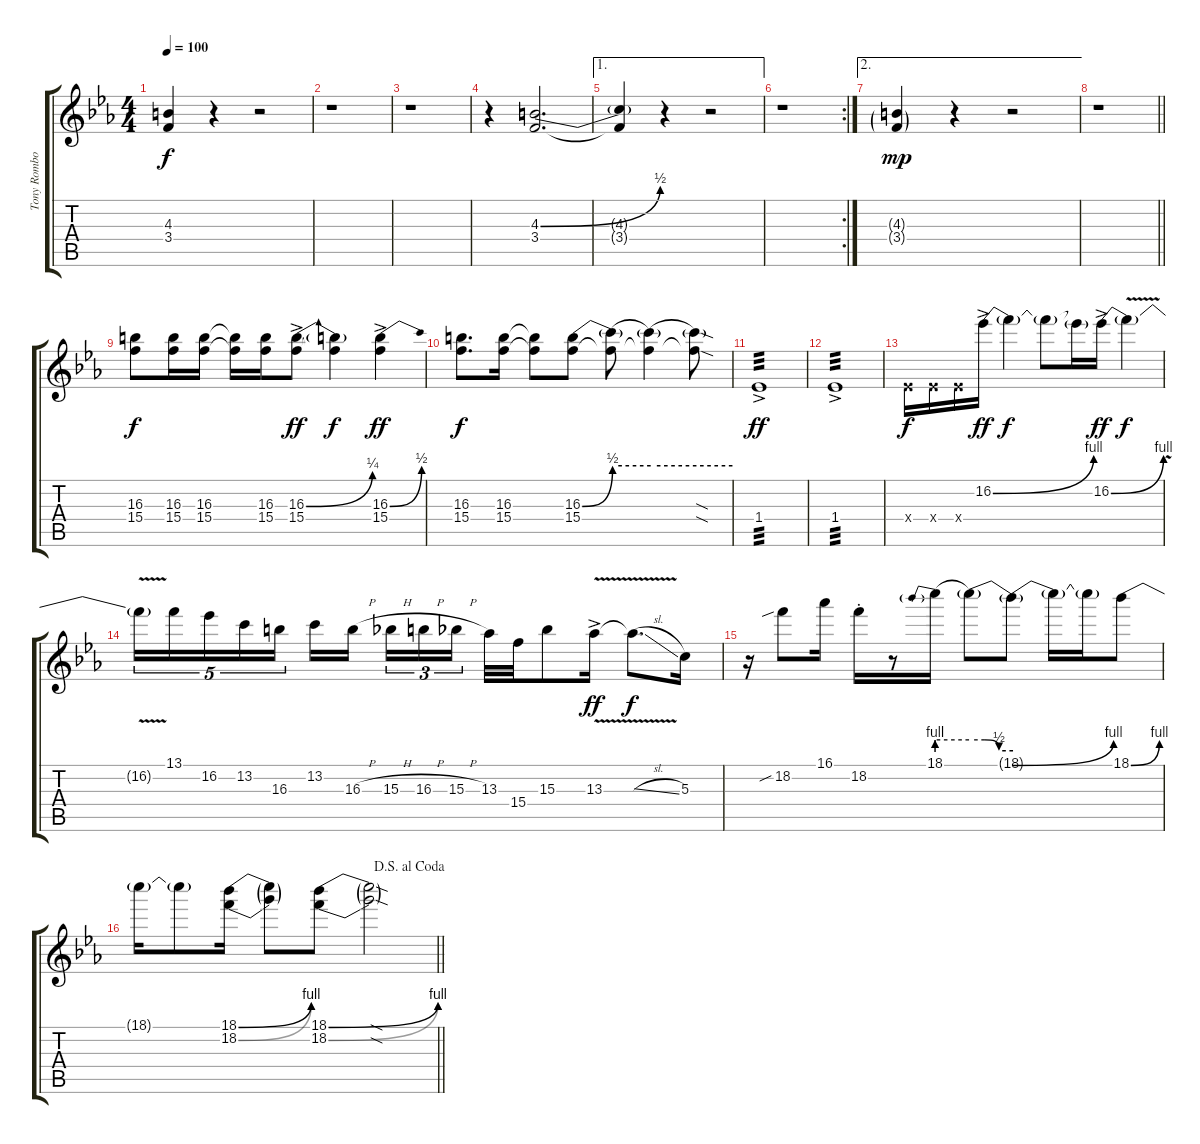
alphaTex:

\track ("Tony Rombola Lead" "Tony Rombo") {instrument distortionguitar}
\staff {score tabs}
\tuning (E4 B3 G3 D3 A2 D2) {hide}
\ts (4 4)
\tempo 100
\clef g2
\ks eb
(4.3{t} 3.4{t}).4{dy f} r.4 r.2 |
r.1 |
r.1 |
r.4 (4.3{be (bend 0 0 60 2)} 3.4).2{d} |
\ae 1
(4.3{t} 3.4{t}).4 r.4 r.2 |
\rc 2
r.1 |
\ae 2
(4.3{g} 3.4{g}).4{dy mp} r.4 r.2 |
\barLineRight lightlight
r.1 |
(16.3 15.4).8{dy f} (16.3 15.4).16 (16.3 15.4).16 (16.3{t} 15.4{t}).16 (16.3 15.4).16 (16.3{be (bend 0 0 60 1) ac} 15.4{ac}).8{dy ff} (16.3{t} 15.4{t}).4{dy f} (16.3{be (bend 0 0 60 2) ac} 15.4{ac}).4{dy ff} |
(16.3 15.4).8{d dy f} (16.3 15.4).16 (16.3{t} 15.4{t}).8 (16.3{be (bend 0 0 60 2)} 15.4).8 (16.3{be (hold 0 2 60 2) t} 15.4{t}).8 (16.3{be (hold 0 2 60 2) t} 15.4{t}).4 (16.3{sod t} 15.4{sod t}).8 |
1.4{ac}.1{tp 3 dy ff} |
1.4{ac}.1{tp 3} |
1.4{x}.16{dy f} 1.4{x}.16 1.4{x}.16 16.2{be (bend 0 0 60 4) ac}.16{dy ff} 16.2{t}.4{dy f} 16.2{t}.8 16.2{t}.16 16.2{be (bend 0 0 60 4) ac}.16{dy ff} 16.2{v t}.4{dy f} |
16.2{v t}.16{tu (5 4)} 13.1.16{tu (5 4)} 16.2.16{tu (5 4)} 13.2.16{tu (5 4)} 16.3.16{tu (5 4)} 13.2.16 16.3{h}.16{beam splitsecondary} 15.3{h}.16{tu (3 2)} 16.3{h}.16{tu (3 2)} 15.3{h}.16{tu (3 2)} 13.3.32 15.4.32 15.3.8 13.3{v ac}.16{dy ff} 13.3{sl t}.8{d dy f} 5.3.16 |
r.16 18.2{sib}.8 16.1.16 18.2{st}.16 r.8 18.1{be (prebend 0 4 60 4)}.16 18.1{be (custom 0 4 20 4 40 2 60 2) t}.8 18.1{be (bend 0 0 60 4) t}.8 18.1{t}.16 18.1{t}.16 18.1{be (bend 0 0 60 4)}.8 |
\jump dalsegnoalcoda
\barLineRight lightlight
18.1{t}.16 18.1{t}.8 (18.1{be (bend 0 0 60 4)} 18.2{be (bend 0 0 60 4)}).16 (18.1{t} 18.2{t}).8 (18.1{be (bend 0 0 60 4)} 18.2{be (bend 0 0 60 4)}).8 (18.1{sod t} 18.2{sod t}).2
